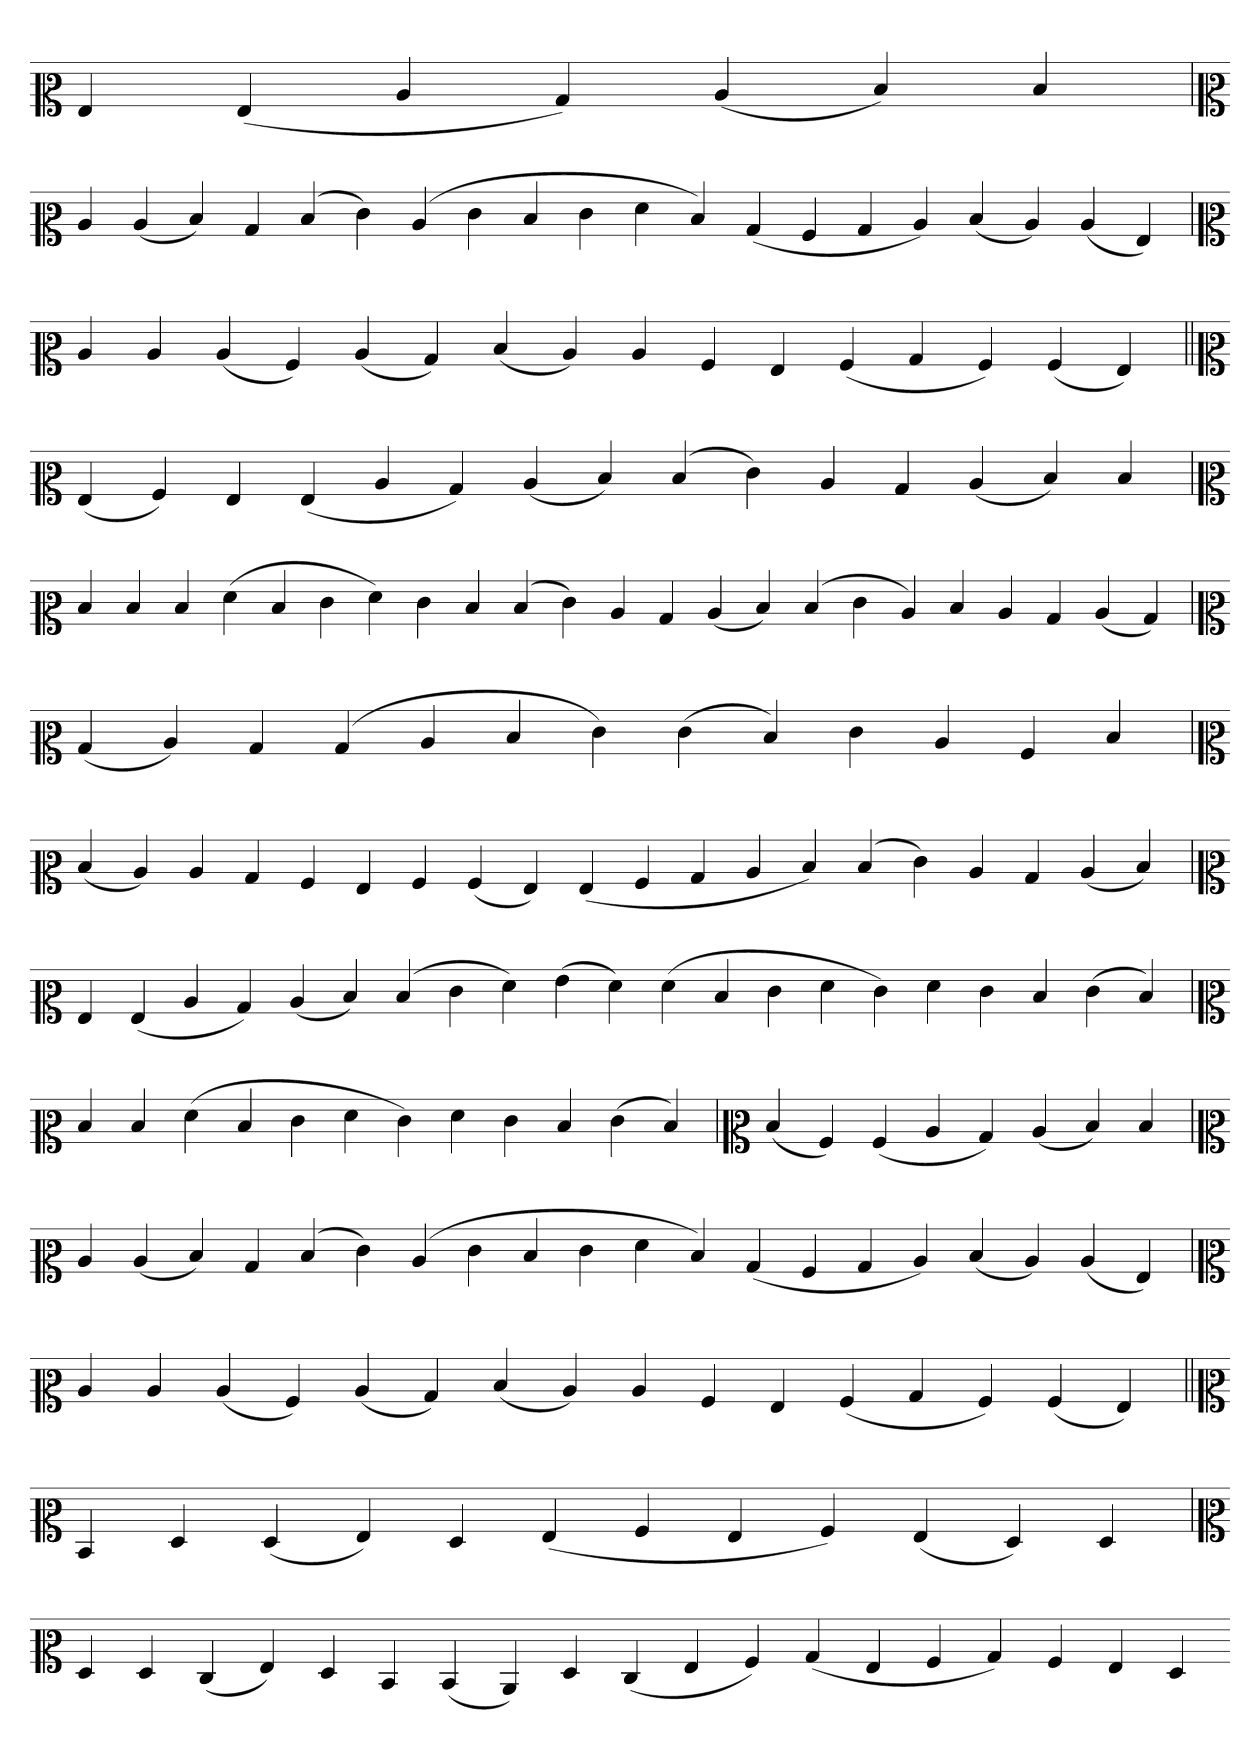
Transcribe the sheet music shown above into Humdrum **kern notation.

**kern
*part1
*staff1
*clefC2
=
4G
(4G
4c
4B)
(4c
4d)
4d
=`
*clefC2
4c
(4c
4d)
4B
(4d
4e)
(4c
4e
4d
4e
4f
4d)
(4B
4A
4B
4c)
(4d
4c)
(4c
4G)
=`
*clefC2
4c
4c
(4c
4A)
(4c
4B)
(4d
4c)
4c
4A
4G
(4A
4B
4A)
(4A
4G)
=||
*clefC2
(4G
4A)
4G
(4G
4c
4B)
(4c
4d)
(4d
4e)
4c
4B
(4c
4d)
4d
='
*clefC2
4d
4d
4d
(4f
4d
4e
4f)
4e
4d
(4d
4e)
4c
4B
(4c
4d)
(4d
4e
4c)
4d
4c
4B
(4c
4B)
=
*clefC2
(4B
4c)
4B
(4B
4c
4d
4e)
(4e
4d)
4e
4c
4A
4d
=`
*clefC2
(4d
4c)
4c
4B
4A
4G
4A
(4A
4G)
(4G
4A
4B
4c
4d)
(4d
4e)
4c
4B
(4c
4d)
=
*clefC2
4G
(4G
4c
4B)
(4c
4d)
(4d
4e
4f)
(4g
4f)
(4f
4d
4e
4f
4e)
4f
4e
4d
(4e
4d)
=`
*clefC2
4d
4d
(4f
4d
4e
4f
4e)
4f
4e
4d
(4e
4d)
='
*clefC2
(4d
4A)
(4A
4c
4B)
(4c
4d)
4d
=`
*clefC2
4c
(4c
4d)
4B
(4d
4e)
(4c
4e
4d
4e
4f
4d)
(4B
4A
4B
4c)
(4d
4c)
(4c
4G)
=`
*clefC2
4c
4c
(4c
4A)
(4c
4B)
(4d
4c)
4c
4A
4G
(4A
4B
4A)
(4A
4G)
=||
*clefC2
4D
4F
(4F
4G)
4F
(4G
4A
4G
4A)
(4G
4F)
4F
=`
*clefC2
4F
4F
(4E
4G)
4F
4D
(4D
4C)
4F
(4E
4G
4A)
(4B
4G
4A
4B)
4A
4G
4F
=-
*-
